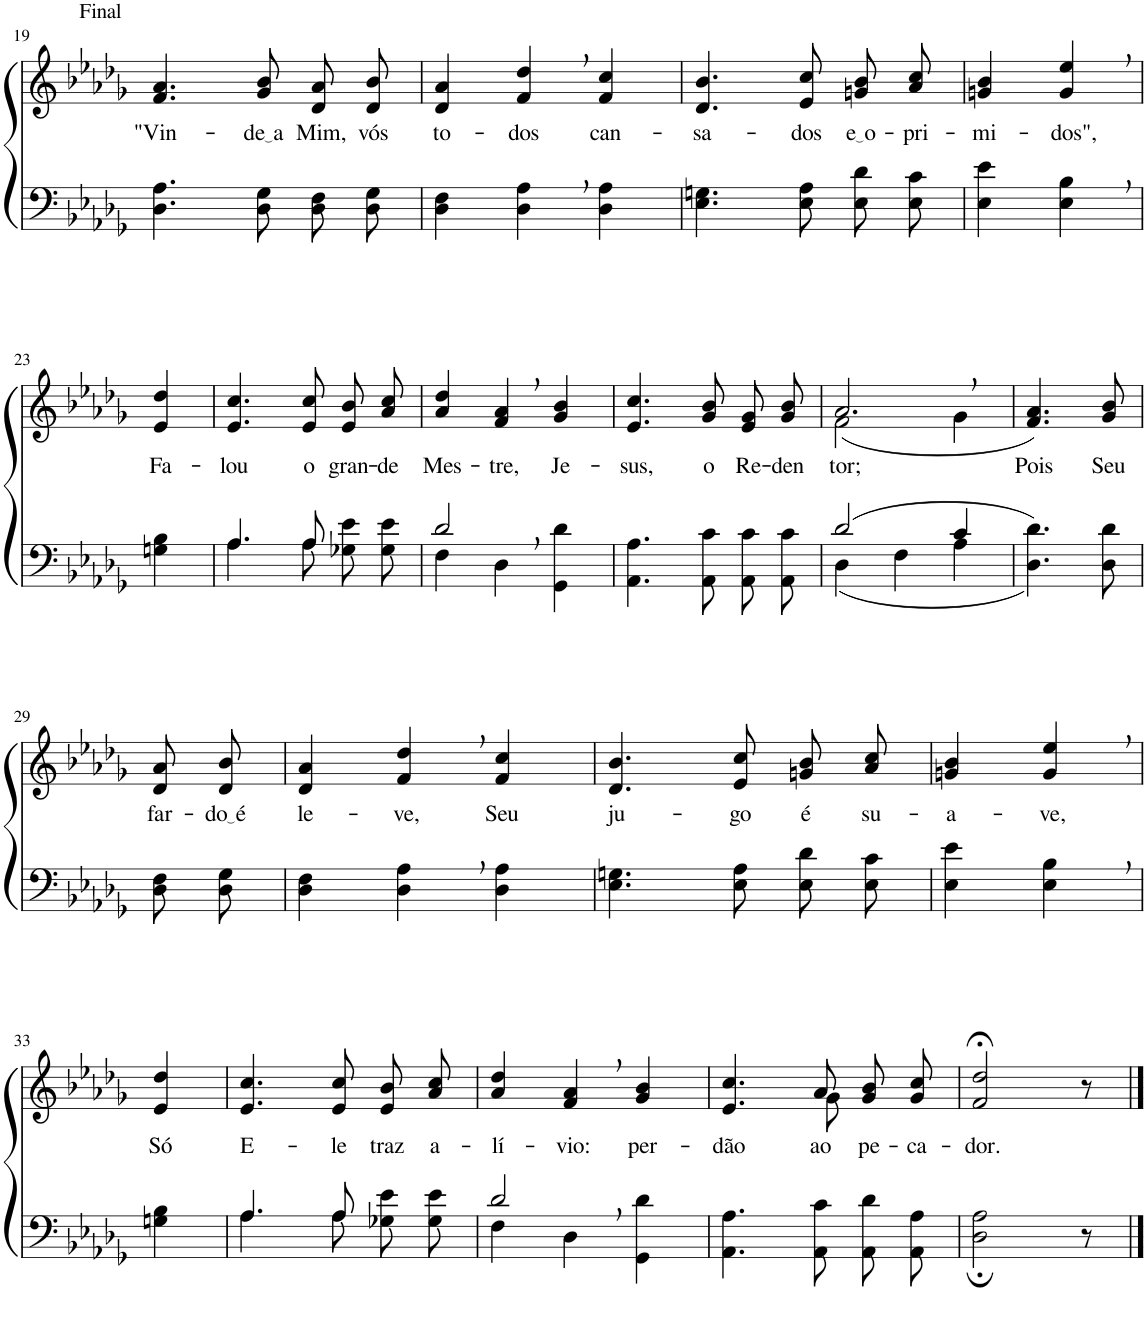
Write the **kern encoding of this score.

**kern	**kern	**text
*part2	*part1	*part1
*staff2	*staff1	*staff1
*I"Parte III e IV	*I"Parte I e II	*
!!LO:PB:g=z
*clefF4	*clefG2	*
*k[b-e-a-d-g-]	*k[b-e-a-d-g-]	*
*M3/4	*M3/4	*
=19	=19	=19
!	!LO:TX:a:t=Final	!
!	!	!LO:LY:b
4.D-\ 4.A-\	4.f/ 4.a-/	"Vin-
!	!	!LO:LY:b
8D-\ 8G-\	8g-/ 8b-/	de a
!	!	!LO:LY:b
8D-\ 8F\L	8d-/ 8a-/L	-Mim,
!	!	!LO:LY:b
8D-\ 8G-\J	8d-/ 8b-/J	vós
=20	=20	=20
!	!	!LO:LY:b
4D-\ 4F\	4d-/ 4a-/	to-
!	!	!LO:LY:b
4D-\, 4A-\,	4f/, 4dd-/,	-dos
!	!	!LO:LY:b
4D-\ 4A-\	4f/ 4cc/	can-
=21	=21	=21
!	!	!LO:LY:b
4.E-\ 4.Gn\	4.d-/ 4.b-/	-sa-
!	!	!LO:LY:b
8E-\ 8A-\	8e-/ 8cc/	-dos
!	!	!LO:LY:b
8E-\ 8d-\L	8gn/ 8b-/L	e o
!	!	!LO:LY:b
8E-\ 8c\J	8a-/ 8cc/J	-pri-
=22	=22	=22
!	!	!LO:LY:b
4E-\ 4e-\	4gn/ 4b-/	-mi-
!	!	!LO:LY:b
4E-\, 4B-\,	4g/, 4ee-/,	-dos",
!!LO:LB:g=z
=23	=23	=23
!	!	!LO:LY:b
4Gn\ 4B-\	4e-/ 4dd-/	Fa-
=24	=24	=24
*^	*	*
!	!	!	!LO:LY:b
4.A-\	4.A-/	4.e-/ 4.cc/	-lou
!	!	!	!LO:LY:b
8A-\	8A-/	8e-/ 8cc/	o
!	!	!	!LO:LY:b
8G-X\ 8e-\L	4ryy	8e-/ 8b-/L	gran-
!	!	!	!LO:LY:b
8G-\ 8e-\J	.	8a-/ 8cc/J	-de
=25	=25	=25	=25
!	!	!	!LO:LY:b
2d-,/	4F\	4a-/ 4dd-/	Mes-
!	!	!	!LO:LY:b
.	4D-\	4f/, 4a-/,	-tre,
!	!	!	!LO:LY:b
4ryy	4GG-\ 4d-\	4g-/ 4b-/	Je-
=26	=26	=26	=26
!	!	!	!LO:LY:b
*v	*v	*	*
4.AA-\ 4.A-\	4.e-/ 4.cc/	-sus,
!	!	!LO:LY:b
8AA-\ 8c\	8g-/ 8b-/	o
!	!	!LO:LY:b
8AA-\ 8c\L	8e-/ 8g-/L	Re-
!	!	!LO:LY:b
8AA-\ 8c\J	8g-/ 8b-/J	-den-
=27	=27	=27
*^	*^	*
!	!	!	!	!LO:LY:b
(2d-/	(4D-\	2.a-,/	(2f\	-tor;
.	4F\	.	.	.
4c/	4A-\	.	4g-\	.
=28	=28	=28	=28	=28
!	!	!	!	!LO:LY:b
*v	*v	*	*	*
*	*v	*v	*
4.D-\ 4.d-\))	4.f/ 4.a-/)	-Pois
!	!	!LO:LY:b
8D-\ 8d-\	8g-/ 8b-/	Seu
!!LO:LB:g=z
=29	=29	=29
!	!	!LO:LY:b
8D-\ 8F\L	8d-/ 8a-/L	far-
!	!	!LO:LY:b
8D-\ 8G-\J	8d-/ 8b-/J	do é
=30	=30	=30
!	!	!LO:LY:b
4D-\ 4F\	4d-/ 4a-/	le-
!	!	!LO:LY:b
4D-\, 4A-\,	4f/, 4dd-/,	-ve,
!	!	!LO:LY:b
4D-\ 4A-\	4f/ 4cc/	Seu
=31	=31	=31
!	!	!LO:LY:b
4.E-\ 4.Gn\	4.d-/ 4.b-/	ju-
!	!	!LO:LY:b
8E-\ 8A-\	8e-/ 8cc/	-go
!	!	!LO:LY:b
8E-\ 8d-\L	8gn/ 8b-/L	é
!	!	!LO:LY:b
8E-\ 8c\J	8a-/ 8cc/J	su-
=32	=32	=32
!	!	!LO:LY:b
4E-\ 4e-\	4gn/ 4b-/	-a-
!	!	!LO:LY:b
4E-\, 4B-\,	4g/, 4ee-/,	-ve,
!!LO:LB:g=z
=33	=33	=33
!	!	!LO:LY:b
4Gn\ 4B-\	4e-/ 4dd-/	Só
=34	=34	=34
*^	*	*
!	!	!	!LO:LY:b
4.A-\	4.A-/	4.e-/ 4.cc/	E-
!	!	!	!LO:LY:b
8A-\	8A-/	8e-/ 8cc/	-le
!	!	!	!LO:LY:b
8G-X\ 8e-\L	4ryy	8e-/ 8b-/L	traz
!	!	!	!LO:LY:b
8G-\ 8e-\J	.	8a-/ 8cc/J	a-
=35	=35	=35	=35
!	!	!	!LO:LY:b
2d-,/	4F\	4a-/ 4dd-/	-lí-
!	!	!	!LO:LY:b
.	4D-\	4f/, 4a-/,	-vio:
!	!	!	!LO:LY:b
4ryy	4GG-\ 4d-\	4g-/ 4b-/	per-
=36	=36	=36	=36
!	!	!	!LO:LY:b
*v	*v	*^	*
4.AA-\ 4.A-\	4.e-/ 4.cc/	4.ryy	-dão
!	!	!	!LO:LY:b
8AA-\ 8c\	8a-/	8g-\	ao
!	!	!	!LO:LY:b
8AA-\ 8d-\L	8g-/ 8b-/L	4ryy	pe-
!	!	!	!LO:LY:b
8AA-\ 8A-\J	8g-/ 8cc/J	.	-ca-
*	*v	*v	*
=37	=37	=37
!	!	!LO:LY:b
2D-\; 2A-\;	2f/;< 2dd-/;<	-dor.
8r	8r	.
==	==	==
*-	*-	*-
